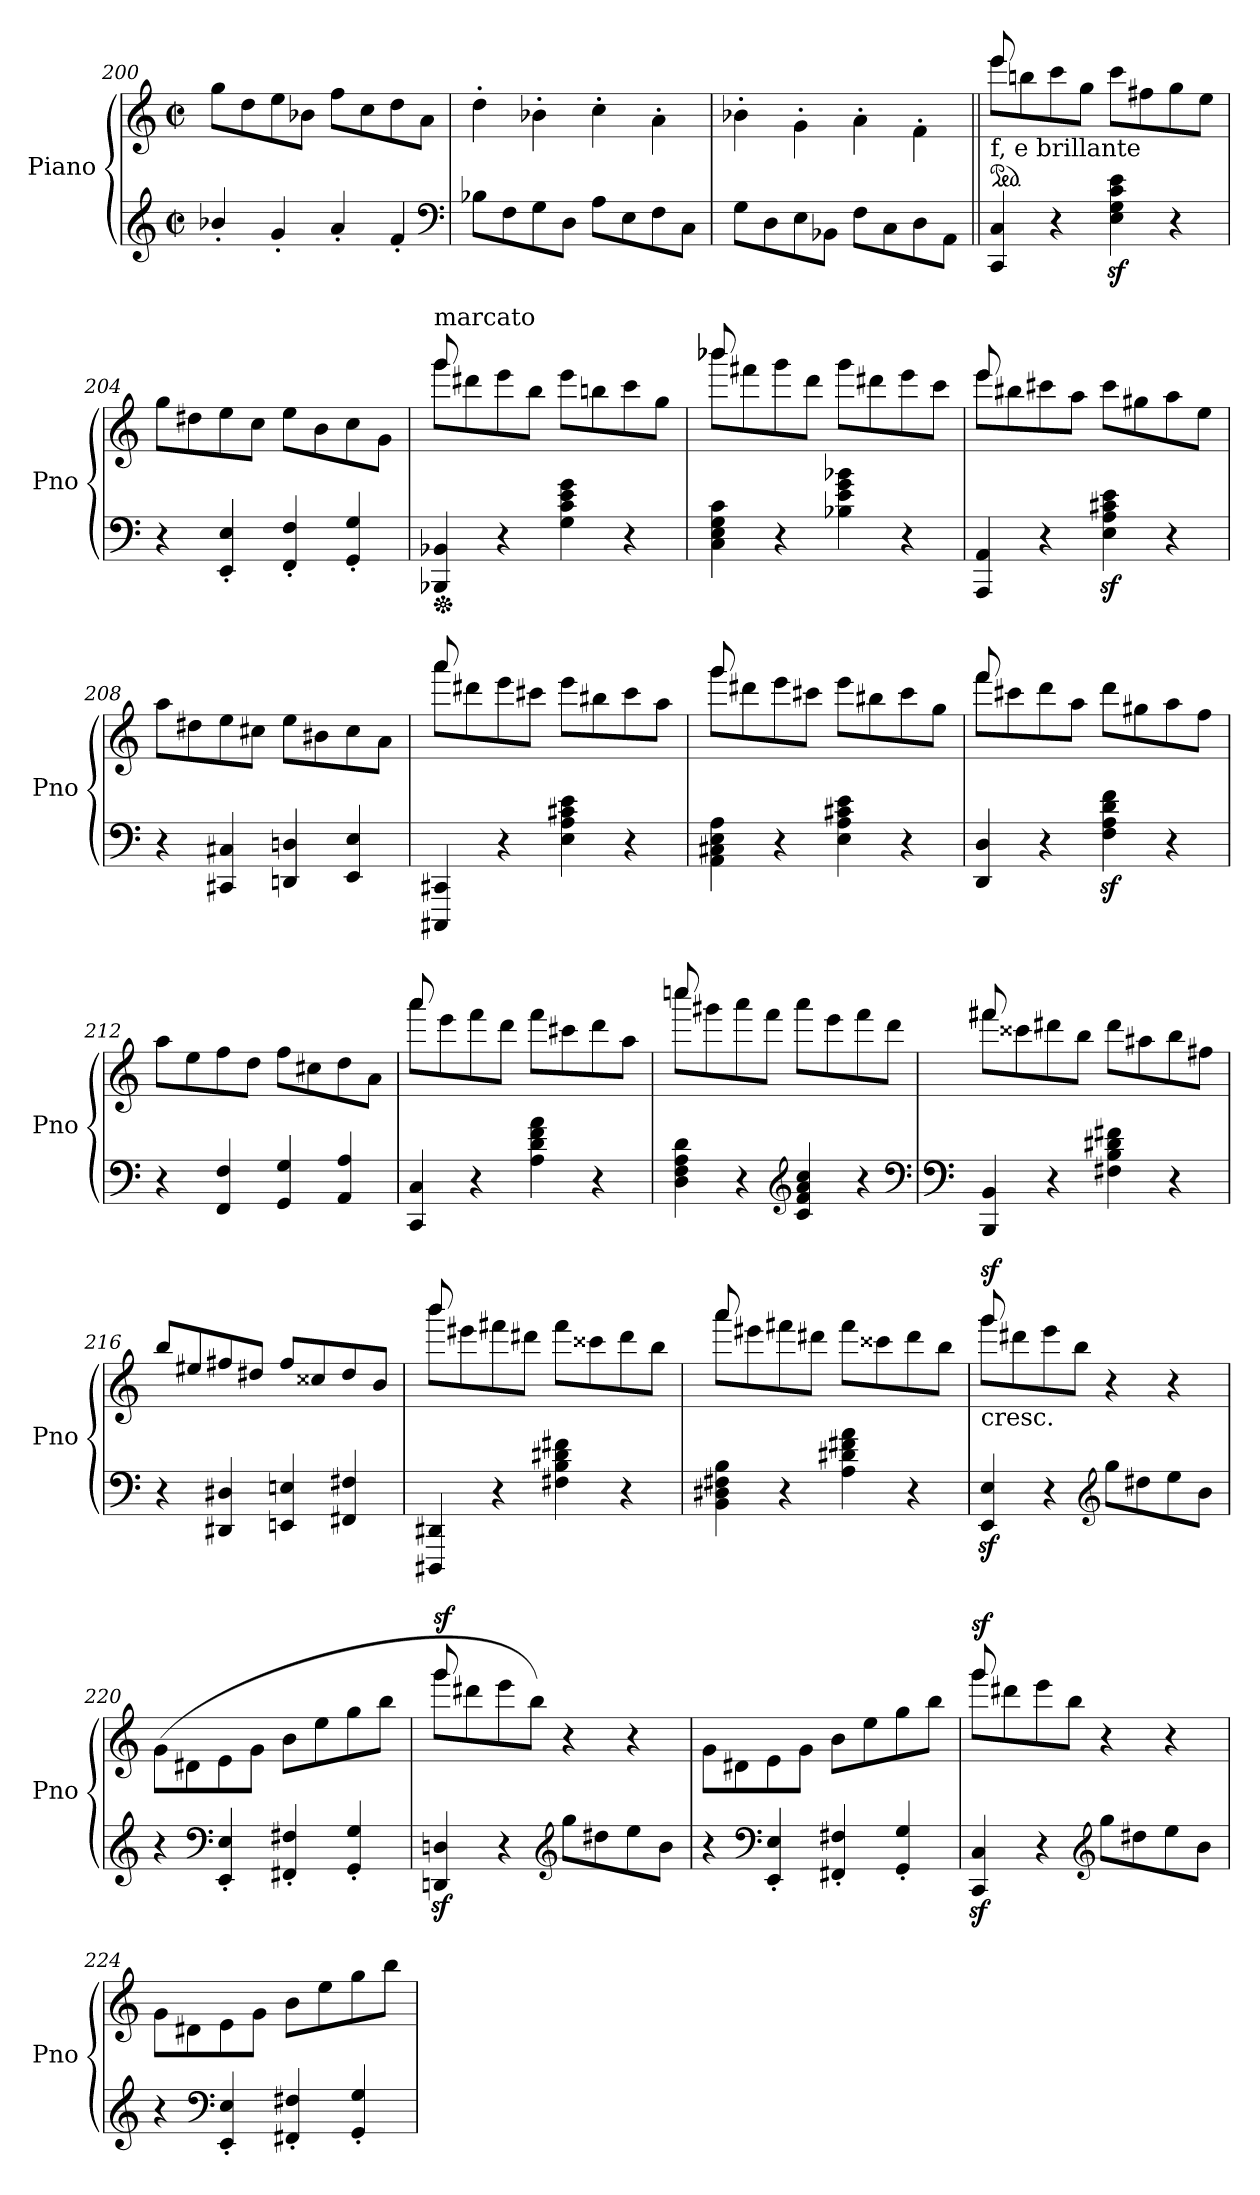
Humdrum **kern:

**kern	**kern	**dynam
*part1	*part1	*part1
*staff2	*staff1	*staff1/2
*I"Piano	*	*
*I'Pno	*	*
!!LO:LB:g=z
*clefG2	*clefG2	*
*k[]	*k[]	*
*C:	*C:	*
*M2/2	*M2/2	*
*met(c|)	*met(c|)	*
=200	=200	=200
4b-X'/	8gg\L	.
.	8dd\	.
4g'/	8ee\	.
.	8b-X\J	.
4a'/	8ff\L	.
.	8cc\	.
4f'/	8dd\	.
.	8a\J	.
*clefF4	*	*
=201	=201	=201
8B-X\L	4dd'\	.
8F\	.	.
8G\	4b-X'\	.
8D\J	.	.
8A\L	4cc'\	.
8E\	.	.
8F\	4a'\	.
8C\J	.	.
=202	=202	=202
8G\L	4b-X'\	.
8D\	.	.
8E\	4g'\	.
8BB-X\J	.	.
8F\L	4a'\	.
8C\	.	.
8D\	4f'\	.
8AA\J	.	.
=203||	=203||	=203||
*	*ped	*
*	*^	*
!	!LO:TX:b:t=f, e brillante	!	!
4CC/ 4C/	8eee\L	8eee/	.
.	8bbn\	2..ryy	.
4r	8ccc\	.	.
.	8gg\J	.	.
4E\z< 4G\z< 4c\z< 4e\z<	8ccc\L	.	.
.	8ff#X\	.	.
4r	8gg\	.	.
.	8ee\J	.	.
*	*v	*v	*
=204	=204	=204
4r	8gg\L	.
.	8dd#X\	.
4EE/' 4E/'	8ee\	.
.	8cc\J	.
4FF/' 4F/'	8ee\L	.
.	8b\	.
4GG/' 4G/'	8cc\	.
.	8g\J	.
!!LO:LB:g=z
=205	=205	=205
*Xped	*	*
*	*^	*
!	!LO:TX:a:t=marcato	!	!
4BBB-X/ 4BB-X/	8ggg\L	8ggg/	.
.	8ddd#X\	2..ryy	.
4r	8eee\	.	.
.	8bb\J	.	.
4G\ 4c\ 4e\ 4g\	8eee\L	.	.
.	8bbn\	.	.
4r	8ccc\	.	.
.	8gg\J	.	.
=206	=206	=206	=206
4C\ 4E\ 4G\ 4c\	8bbb-\L	8bbb-/	.
.	8fff#X\	2..ryy	.
4r	8ggg\	.	.
.	8ddd\J	.	.
4B-X\ 4e\ 4g\ 4b-X\	8ggg\L	.	.
.	8ddd#X\	.	.
4r	8eee\	.	.
.	8ccc\J	.	.
=207	=207	=207	=207
4AAA/ 4AA/	8eee\L	8eee/	.
.	8bb#X\	2..ryy	.
4r	8ccc#X\	.	.
.	8aa\J	.	.
4E\z< 4A\z< 4c#X\z< 4e\z<	8ccc#\L	.	.
.	8gg#X\	.	.
4r	8aa\	.	.
.	8ee\J	.	.
*	*v	*v	*
=208	=208	=208
4r	8aa\L	.
.	8dd#X\	.
4CC#X/ 4C#X/	8ee\	.
.	8cc#X\J	.
4DDn/ 4Dn/	8ee\L	.
.	8b#X\	.
4EE/ 4E/	8cc#\	.
.	8a\J	.
=209	=209	=209
*	*^	*
4CCC#X/ 4CC#X/	8aaa\L	8aaa/	.
.	8ddd#X\	2..ryy	.
4r	8eee\	.	.
.	8ccc#X\J	.	.
4E\ 4A\ 4c#X\ 4e\	8eee\L	.	.
.	8bb#X\	.	.
4r	8ccc#\	.	.
.	8aa\J	.	.
!!LO:PB:g=z	!!
=210	=210	=210	=210
4AA\ 4C#X\ 4E\ 4A\	8ggg\L	8ggg/	.
.	8ddd#X\	2..ryy	.
4r	8eee\	.	.
.	8ccc#X\J	.	.
4E\ 4A\ 4c#X\ 4e\	8eee\L	.	.
.	8bb#X\	.	.
4r	8ccc#\	.	.
.	8gg\J	.	.
=211	=211	=211	=211
4DD/ 4D/	8fff\L	8fff/	.
.	8ccc#X\	2..ryy	.
4r	8ddd\	.	.
.	8aa\J	.	.
4F\z< 4A\z< 4d\z< 4f\z<	8ddd\L	.	.
.	8gg#X\	.	.
4r	8aa\	.	.
.	8ff\J	.	.
*	*v	*v	*
=212	=212	=212
4r	8aa\L	.
.	8ee\	.
4FF/ 4F/	8ff\	.
.	8dd\J	.
4GG/ 4G/	8ff\L	.
.	8cc#X\	.
4AA/ 4A/	8dd\	.
.	8a\J	.
=213	=213	=213
*	*^	*
4CC/ 4C/	8aaa\L	8aaa/	.
.	8eee\	2..ryy	.
4r	8fff\	.	.
.	8ddd\J	.	.
4A\ 4d\ 4f\ 4a\	8fff\L	.	.
.	8ccc#X\	.	.
4r	8ddd\	.	.
.	8aa\J	.	.
!!LO:PB:g=z	!!
=214	=214	=214	=214
4D\ 4F\ 4A\ 4d\	8cccc\L	8ccccn/	.
.	8ggg#X\	2..ryy	.
4r	8aaa\	.	.
.	8fff\J	.	.
*clefG2	*	*	*
4c/ 4f/ 4a/ 4cc/	8aaa\L	.	.
.	8eee\	.	.
4r	8fff\	.	.
.	8ddd\J	.	.
*clefF4	*	*	*
!!LO:PB:g=z	!!
=215	=215	=215	=215
*clefF4	*	*	*
4BBB/ 4BB/	8fff#\L	8fff#X/	.
.	8ccc##X\	2..ryy	.
4r	8ddd#X\	.	.
.	8bb\J	.	.
4F#X\ 4B\ 4d#X\ 4f#X\	8ddd#\L	.	.
.	8aa#X\	.	.
4r	8bb\	.	.
.	8ff#X\J	.	.
*	*v	*v	*
=216	=216	=216
4r	8bb/L	.
.	8ee#X/	.
4DD#X/ 4D#X/	8ff#X/	.
.	8dd#X/J	.
4EEn/ 4En/	8ff#/L	.
.	8cc##X/	.
4FF#X/ 4F#X/	8dd#/	.
.	8b/J	.
=217	=217	=217
*	*^	*
4DDD#X/ 4DD#X/	8bbb\L	8bbb/	.
.	8eee#X\	2..ryy	.
4r	8fff#X\	.	.
.	8ddd#X\J	.	.
4F#X\ 4B\ 4d#X\ 4f#X\	8fff#\L	.	.
.	8ccc##X\	.	.
4r	8ddd#\	.	.
.	8bb\J	.	.
=218	=218	=218	=218
4BB\ 4D#X\ 4F#X\ 4B\	8aaa\L	8aaa/	.
.	8eee#X\	2..ryy	.
4r	8fff#X\	.	.
.	8ddd#X\J	.	.
4A\ 4d#X\ 4f#X\ 4a\	8fff#\L	.	.
.	8ccc##X\	.	.
4r	8ddd#\	.	.
.	8bb\J	.	.
!!LO:PB:g=z	!!
=219	=219	=219	=219
!	!LO:TX:b:t=cresc.	!	!
!	!	!	!LO:DY:a
4EE/z< 4E/z<	8ggg\L	(8ggg/	sf
.	8ddd#X\	2..ryy	.
4r	8eee\	.	.
.	(8bb\J	.	.
*clefG2	*	*	*
8gg\L	4r	.	.
8dd#X\	.	.	.
8ee\	4r	.	.
8b\J)	.	.	.
*	*v	*v	*
!!LO:PB:g=z
=220	=220	=220
4r	(8g\L	.
.	8d#X\	.
*clefF4	*	*
4EE/' 4E/'	8e\	.
.	8g\J	.
4FF#X/' 4F#X/'	8b\L	.
.	8ee\	.
4GG/' 4G/'	8gg\	.
.	8bb\J	.
=221	=221	=221
*	*^	*
!	!	!	!LO:DY:a
4DDn/z< 4Dn/z<	8ggg\L	8ggg/	sf
.	8ddd#X\	2..ryy	.
4r	8eee\	.	.
.	8bb\J)	.	.
*clefG2	*	*	*
8gg\L	4r	.	.
8dd#X\	.	.	.
8ee\	4r	.	.
8b\J	.	.	.
*	*v	*v	*
=222	=222	=222
4r	8g\L	.
.	8d#X\	.
*clefF4	*	*
4EE/' 4E/'	8e\	.
.	8g\J	.
4FF#X/' 4F#X/'	8b\L	.
.	8ee\	.
4GG/' 4G/'	8gg\	.
.	8bb\J	.
=223	=223	=223
*	*^	*
!	!	!	!LO:DY:a
4CC/z< 4C/z<	8ggg\L	8ggg/	sf
.	8ddd#X\	2..ryy	.
4r	8eee\	.	.
.	8bb\J	.	.
*clefG2	*	*	*
8gg\L	4r	.	.
8dd#X\	.	.	.
8ee\	4r	.	.
8b\J	.	.	.
*	*v	*v	*
!!LO:PB:g=z
=224	=224	=224
4r	8g\L	.
.	8d#X\	.
*clefF4	*	*
4EE/' 4E/'	8e\	.
.	8g\J	.
4FF#X/' 4F#X/'	8b\L	.
.	8ee\	.
4GG/' 4G/'	8gg\	.
.	8bb\J	.
=	=	=
*-	*-	*-
